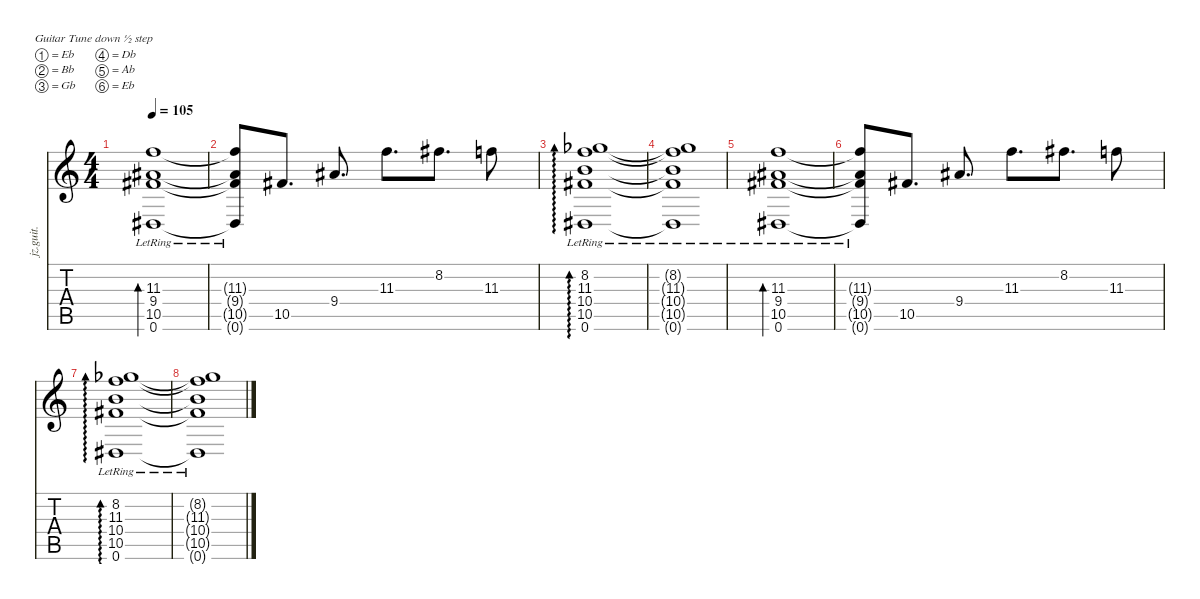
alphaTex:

\defaultSystemsLayout 4
\hideDynamics
\bracketExtendMode nobrackets
\otherSystemsTrackNameOrientation horizontal
\track ("Jazz Guitar" "jz.guit.") {instrument electricguitarjazz}
\staff {score tabs}
\tuning (Eb4 Bb3 Gb3 Db3 Ab2 Eb2)
\ts (4 4)
\tempo 105
\clef g2
\ks c
(0.6{lr acc #} 10.5{acc #} 9.4{acc #} 11.3).1{bd 220 dy mf instrument electricguitarjazz beam Up} |
(0.6{lr t acc #} 10.5{t acc #} 9.4{t acc #} 11.3{t}).8{beam Up} 10.5{acc #}.8{d beam Up} 9.4{acc #}.8{d beam Up} 11.3.8{d beam Down} 8.2{acc #}.8{d beam Down} 11.3.8{beam Down} |
(0.6{lr acc #} 10.5{lr acc #} 10.4{lr} 11.3{lr} 8.2{lr acc b}).1{ad 0 beam Up} |
(0.6{lr t acc #} 10.5{lr t acc #} 10.4{lr t} 11.3{lr t} 8.2{lr t acc b}).1{beam Up} |
(0.6{lr acc #} 10.5{acc #} 9.4{acc #} 11.3).1{bd 220 beam Up} |
(0.6{lr t acc #} 10.5{t acc #} 9.4{t acc #} 11.3{t}).8{beam Up} 10.5{acc #}.8{d beam Up} 9.4{acc #}.8{d beam Up} 11.3.8{d beam Down} 8.2{acc #}.8{d beam Down} 11.3.8{beam Down} |
(0.6{lr acc #} 10.5{lr acc #} 10.4{lr} 11.3{lr} 8.2{lr acc b}).1{ad 0 beam Up} |
(0.6{lr t acc #} 10.5{lr t acc #} 10.4{lr t} 11.3{lr t} 8.2{lr t acc b}).1{beam Up}
